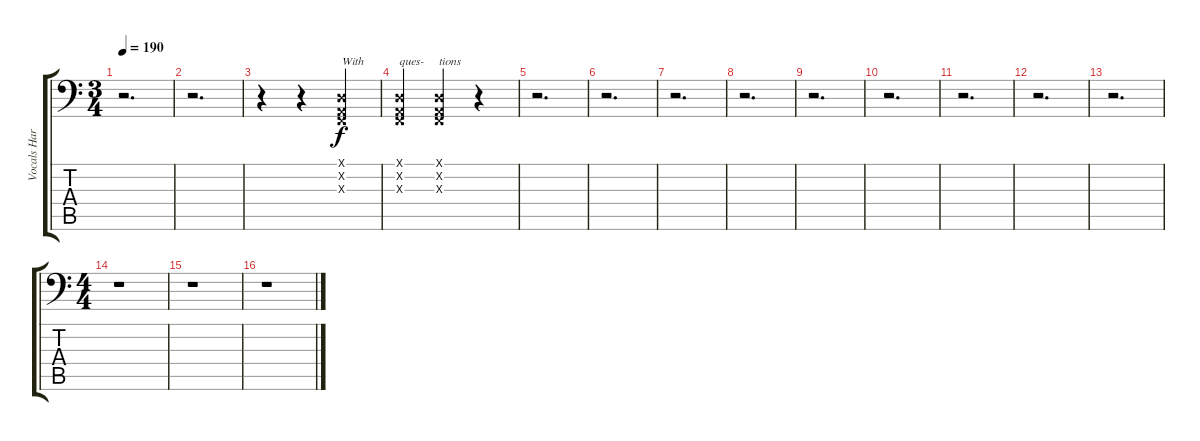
\track ("Vocals Harsh (Jari)" "Vocals Har") {instrument timpani}
\staff {score tabs}
\tuning (D3 A2 F2 C2 G1 C1) {hide}
\ts (3 4)
\tempo 190
\clef f4
\ks c
r.2{d dy f} |
r.2{d} |
r.4 r.4 (0.1{x} 0.2{x} 0.3{x}).4{txt "With"} |
(0.1{x} 0.2{x} 0.3{x}).4{txt "ques-"} (0.1{x} 0.2{x} 0.3{x}).4{txt "tions"} r.4 |
r.2{d} |
r.2{d} |
r.2{d} |
r.2{d} |
r.2{d} |
r.2{d} |
r.2{d} |
r.2{d} |
r.2{d} |
\ts (4 4)
r.1 |
r.1 |
r.1
